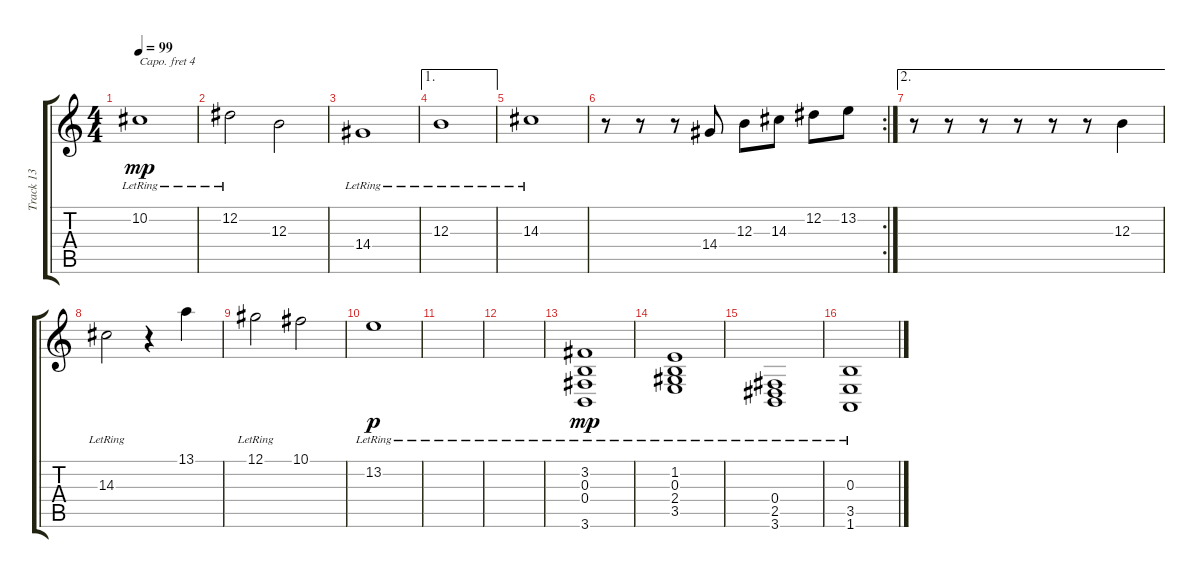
\track ("Track 13" "Track 13") {instrument stringensemble1}
\staff {score tabs}
\capo 4
\tuning (E4 B3 G3 D3 A2 E2) {hide}
\ts (4 4)
\tempo 99
\clef g2
\ks c
10.2{lr}.1{dy mp} |
12.2{lr}.2 12.3.2 |
14.4{lr}.1 |
\ae 1
12.3{lr}.1 |
14.3{lr}.1 |
\rc 2
r.8 r.8 r.8 14.4.8 12.3.8 14.3.8 12.2.8 13.2.8 |
\ae 2
r.8 r.8 r.8 r.8 r.8 r.8 12.3.4 |
14.3{lr}.2 r.4 13.1.4 |
12.1{lr}.2 10.1.2 |
13.2{lr}.1{dy p} |
|
|
(3.2 0.3 0.4{lr} 3.6{lr}).1{dy mp} |
(1.2{lr} 0.3{lr} 2.4{lr} 3.5{lr}).1 |
(0.4 2.5 3.6{lr}).1 |
(0.3 3.5 1.6{lr}).1
